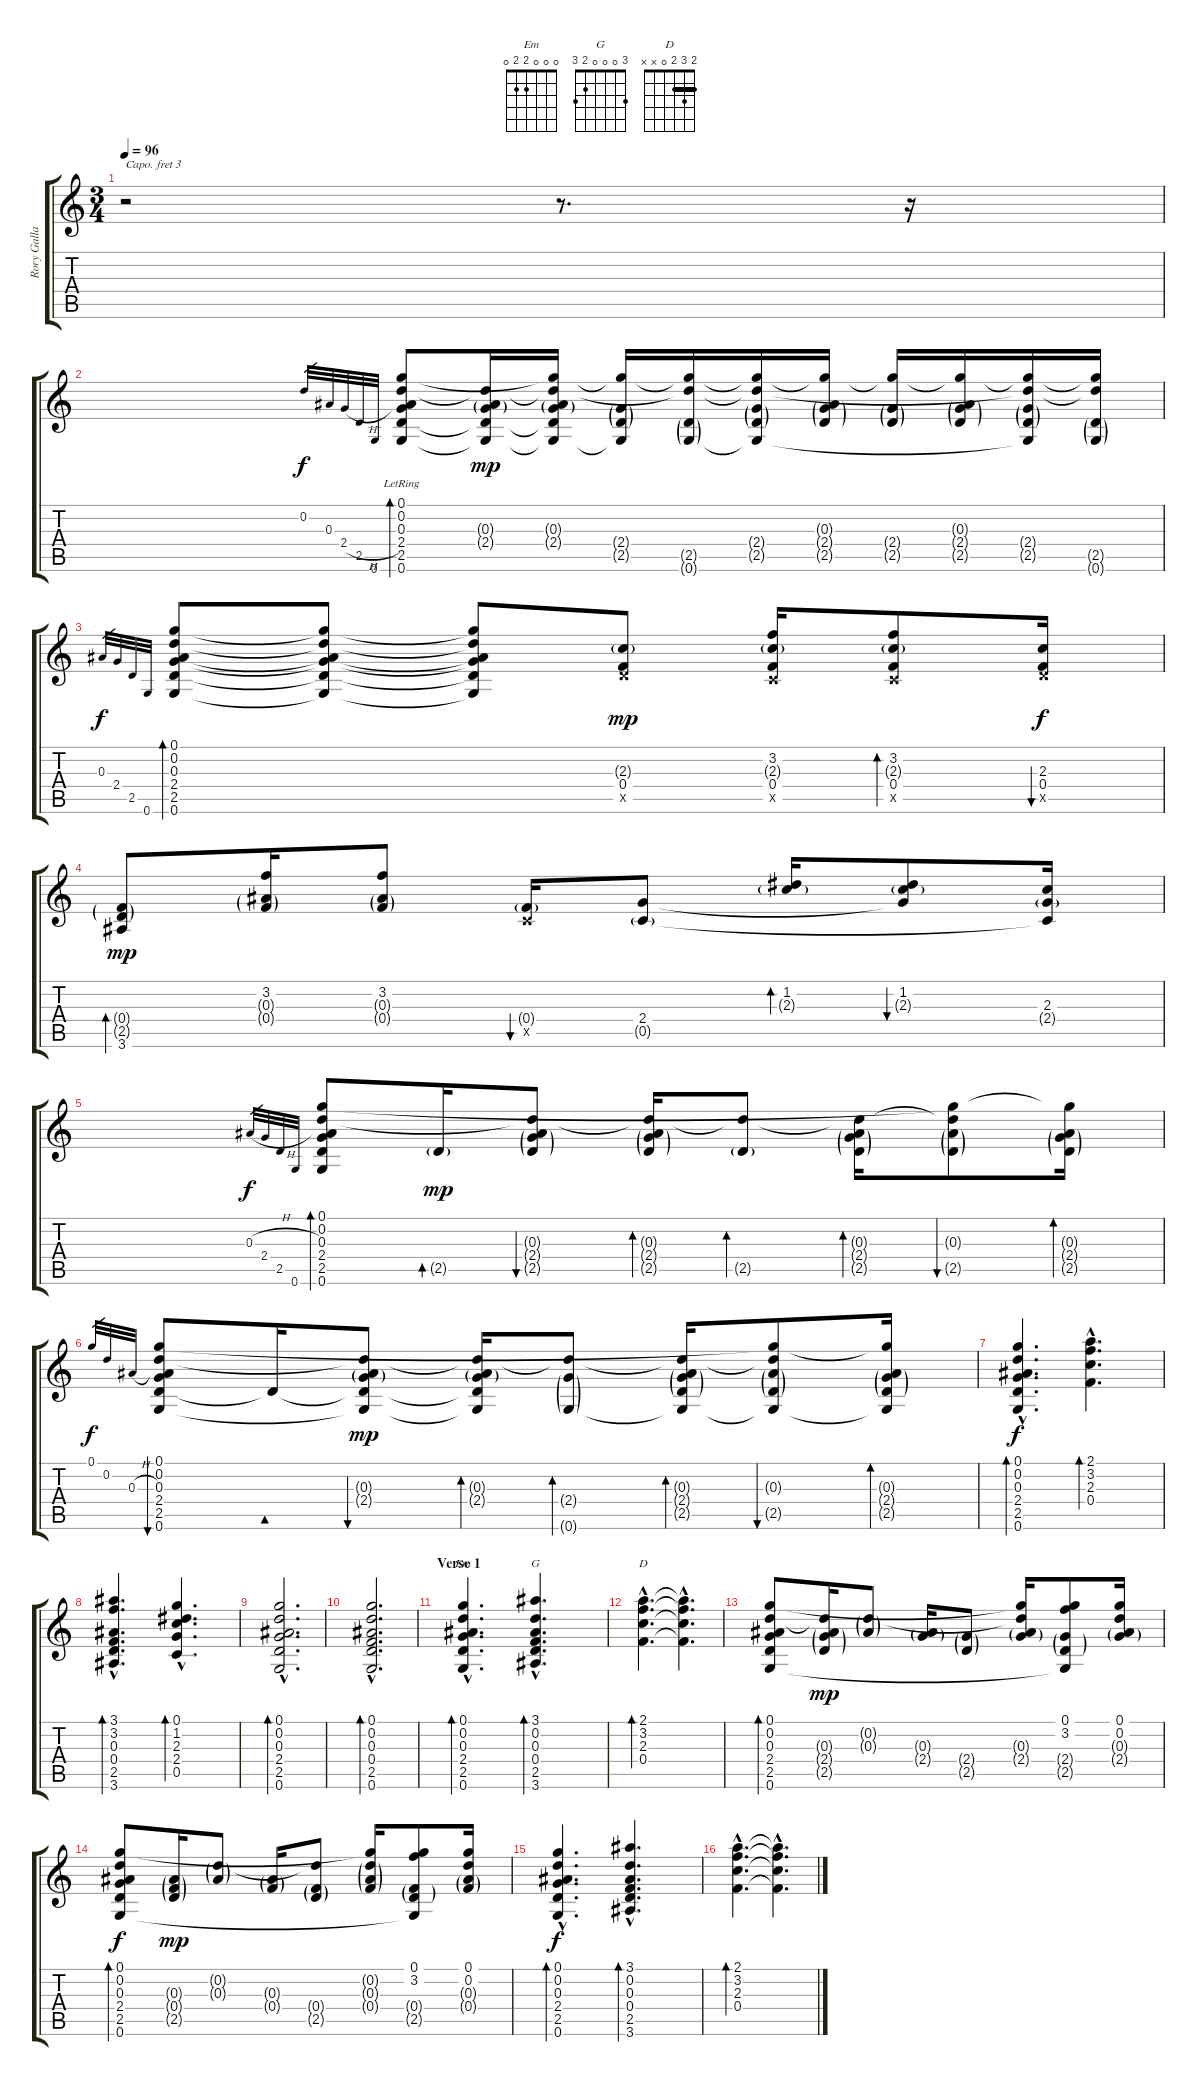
\track ("Rory Gallagher" "Rory Galla") {instrument acousticguitarsteel}
\staff {score tabs}
\capo 3
\tuning (E4 B3 G3 D3 A2 E2) {hide}
\chord ("Em" 0 0 0 2 2 0)
\chord ("G" 3 0 0 0 2 3)
\chord ("D" 2 3 2 0 x x) {barre 2}
\ts (3 4)
\tempo 96
\clef g2
\ks c
r.2{dy f instrument acousticguitarsteel} r.8{d} r.16 |
0.2.32{gr} 0.3.32{gr} 2.4{h}.32{gr} 2.5.32{gr} 0.6.32{gr} (0.1{lr} 0.2{lr} 0.3{lr} 2.4{lr} 2.5 0.6{lr}).8{bd 480} (0.2{t} 0.3{g} 2.4{g} 2.5{t} 0.6{t}).16{dy mp} (0.1{t} 0.2{t} 0.3{g} 2.4{g} 2.5{t} 0.6{t}).16 (0.1{t} 2.4{g} 2.5{g} 0.6{t}).16 (0.1{t} 0.2{t} 2.5{g} 0.6{g}).16 (0.1{t} 0.2{t} 2.4{g} 2.5{g} 0.6{t}).16 (0.1{t} 0.3{g} 2.4{g} 2.5{g}).16 (0.1{t} 2.4{g} 2.5{g}).16 (0.1{t} 0.3{g} 2.4{g} 2.5{g}).16 (0.1{t} 0.2{t} 2.4{g} 2.5{g} 0.6{t}).16 (0.1{t} 0.2{t} 2.5{g} 0.6{g}).16 |
0.3.32{gr dy f} 2.4.32{gr} 2.5.32{gr} 0.6.32{gr} (0.1 0.2 0.3 2.4 2.5 0.6).8{bd 240} (0.1{t} 0.2{t} 0.3{t} 2.4{t} 2.5{t} 0.6{t}).8 (0.1{t} 0.2{t} 0.3{t} 2.4{t} 2.5{t} 0.6{t}).8 (2.3{g} 0.4 2.5{x}).8{dy mp} (3.2 2.3{g} 0.4 0.5{x}).16 (3.2 2.3{g} 0.4 0.5{x}).8{bd 60} (2.3 0.4 2.5{x}).16{bu 480 dy f} |
(0.4{g} 2.5{g} 3.6).8{bd 480 dy mp} (3.2 0.3{g} 0.4{g}).16 (3.2 0.3{g} 0.4{g}).8 (0.4{g} 0.5{x}).16{bu 240} (2.4 0.5{g}).8 (1.2 2.3{g}).16{bd 480} (1.2 2.3{g} 2.4{t}).8{bu 480} (2.3 2.4{g} 0.5{t}).16 |
0.3{h}.32{gr dy f} 2.4.32{gr} 2.5.32{gr} 0.6.32{gr} (0.1 0.2 0.3 2.4 2.5 0.6).8{bd 480} 2.5{g}.16{bd 240 dy mp} (0.2{t} 0.3{g} 2.4{g} 2.5{g}).8{bu 240} (0.2{t} 0.3{g} 2.4{g} 2.5{g}).16{bd 240} (0.2{t} 2.5{g}).8{bd 240} (0.2{t} 0.3{g} 2.4{g} 2.5{g}).16{bd 240} (0.1{t} 0.2{t} 0.3{g} 2.5{g}).8{bu 240} (0.1{t} 0.3{g} 2.4{g} 2.5{g}).16{bd 240} |
0.1.32{gr dy f} 0.2.32{gr} 0.3{h}.32{gr} (0.1 0.2 0.3 2.4 2.5 0.6).8{bu 480} 2.5{t}.16{bd 240} (0.2{t} 0.3{g} 2.4{g} 2.5{t} 0.6{t}).8{bu 240 dy mp} (0.2{t} 0.3{g} 2.4{g} 2.5{t} 0.6{t}).16{bd 240} (0.2{t} 2.4{g} 0.6{g}).8{bd 240} (0.2{t} 0.3{g} 2.4{g} 2.5{g} 0.6{t}).16{bd 240} (0.1{t} 0.2{t} 0.3{g} 2.5{g} 0.6{t}).8{bu 240} (0.1{t} 0.3{g} 2.4{g} 2.5{g} 0.6{t}).16{bd 240} |
(0.1{hac} 0.2{hac} 0.3{hac} 2.4{hac} 2.5{hac} 0.6{hac}).4{d bd 120 dy f} (2.1{hac} 3.2{hac} 2.3{hac} 0.4{hac}).4{d bd 120} |
(3.1{hac} 3.2{hac} 0.3{hac} 0.4{hac} 2.5{hac} 3.6{hac}).4{d bd 120} (0.1{hac} 1.2{hac} 2.3{hac} 2.4{hac} 0.5{hac}).4{d bd 240} |
(0.1{hac} 0.2{hac} 0.3{hac} 2.4{hac} 2.5{hac} 0.6{hac}).2{d bd 240} |
(0.1{hac} 0.2{hac} 0.3{hac} 0.4{hac} 2.5{hac} 0.6{hac}).2{d bd 240} |
\section ("" "Verse 1")
(0.1{hac} 0.2{hac} 0.3{hac} 2.4{hac} 2.5{hac} 0.6{hac}).4{d bd 120 ch "Em"} (3.1{hac} 0.2{hac} 0.3{hac} 0.4{hac} 2.5{hac} 3.6{hac}).4{d bd 120 ch "G"} |
(2.1{hac} 3.2{hac} 2.3{hac} 0.4{hac}).4{d bd 120 ch "D"} (2.1{hac t} 3.2{hac t} 2.3{hac t} 0.4{hac t}).4{d} |
(0.1 0.2 0.3 2.4 2.5 0.6).8{bd 120} (0.2{t} 0.3{g} 2.4{g} 2.5{g}).16{dy mp} (0.2{g} 0.3{g}).8 (0.3{g} 2.4{g}).16 (2.4{g} 2.5{g}).8 (0.1{t} 0.2{t} 0.3{g} 2.4{g}).16 (0.1 3.2 2.4{g} 2.5{g} 0.6{t}).8 (0.1 0.2 0.3{g} 2.4{g}).16 |
(0.1 0.2 0.3 2.4 2.5 0.6).8{bd 120 dy f} (0.3{g} 0.4{g} 2.5{g}).16{dy mp} (0.2{g} 0.3{g}).8 (0.3{g} 0.4{g}).16 (0.2{t} 0.4{g} 2.5{g}).8 (0.1{t} 0.2{g} 0.3{g} 0.4{g}).16 (0.1 3.2 0.4{g} 2.5{g} 0.6{t}).8 (0.1 0.2 0.3{g} 0.4{g}).16 |
(0.1{hac} 0.2{hac} 0.3{hac} 2.4{hac} 2.5{hac} 0.6{hac}).4{d bd 120 dy f} (3.1{hac} 0.2{hac} 0.3{hac} 0.4{hac} 2.5{hac} 3.6{hac}).4{d bd 120} |
(2.1{hac} 3.2{hac} 2.3{hac} 0.4{hac}).4{d bd 120} (2.1{hac t} 3.2{hac t} 2.3{hac t} 0.4{hac t}).4{d}
